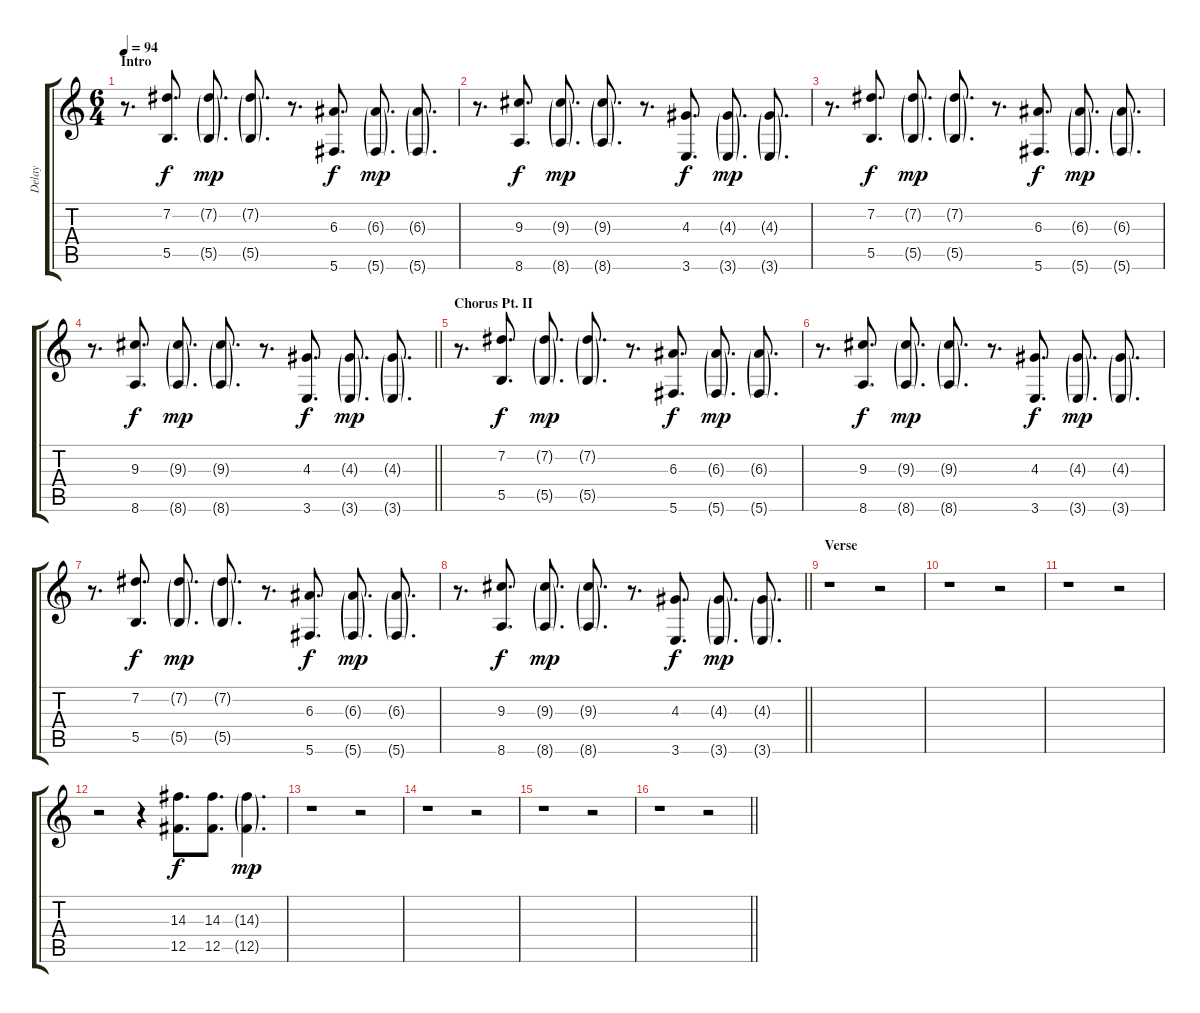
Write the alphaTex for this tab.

\track ("Delay" "Delay") {instrument acousticguitarsteel}
\staff {score tabs}
\tuning (Db4 Ab3 E3 B2 Gb2 Db2) {hide}
\ts (6 4)
\section ("" "Intro")
\tempo 94
\clef g2
\ks c
r.8{d dy f instrument acousticguitarsteel} (7.2 5.5).8{d balance 11} (7.2{g} 5.5{g}).8{d dy mp balance 5} (7.2{g} 5.5{g}).8{d balance 11} r.8{d} (6.3 5.6).8{d dy f balance 11} (6.3{g} 5.6{g}).8{d dy mp balance 5} (6.3{g} 5.6{g}).8{d balance 11} |
r.8{d} (9.3 8.6).8{d dy f balance 11} (9.3{g} 8.6{g}).8{d dy mp balance 5} (9.3{g} 8.6{g}).8{d balance 11} r.8{d} (4.3 3.6).8{d dy f balance 11} (4.3{g} 3.6{g}).8{d dy mp balance 5} (4.3{g} 3.6{g}).8{d balance 11} |
r.8{d} (7.2 5.5).8{d dy f balance 11} (7.2{g} 5.5{g}).8{d dy mp balance 5} (7.2{g} 5.5{g}).8{d balance 11} r.8{d} (6.3 5.6).8{d dy f balance 11} (6.3{g} 5.6{g}).8{d dy mp balance 5} (6.3{g} 5.6{g}).8{d balance 11} |
\barLineRight lightlight
r.8{d} (9.3 8.6).8{d dy f balance 11} (9.3{g} 8.6{g}).8{d dy mp balance 5} (9.3{g} 8.6{g}).8{d balance 11} r.8{d} (4.3 3.6).8{d dy f balance 11} (4.3{g} 3.6{g}).8{d dy mp balance 5} (4.3{g} 3.6{g}).8{d balance 11} |
\section ("" "Chorus Pt. II")
r.8{d} (7.2 5.5).8{d dy f balance 11} (7.2{g} 5.5{g}).8{d dy mp balance 5} (7.2{g} 5.5{g}).8{d balance 11} r.8{d} (6.3 5.6).8{d dy f balance 11} (6.3{g} 5.6{g}).8{d dy mp balance 5} (6.3{g} 5.6{g}).8{d balance 11} |
r.8{d} (9.3 8.6).8{d dy f balance 11} (9.3{g} 8.6{g}).8{d dy mp balance 5} (9.3{g} 8.6{g}).8{d balance 11} r.8{d} (4.3 3.6).8{d dy f balance 11} (4.3{g} 3.6{g}).8{d dy mp balance 5} (4.3{g} 3.6{g}).8{d balance 11} |
r.8{d} (7.2 5.5).8{d dy f balance 11} (7.2{g} 5.5{g}).8{d dy mp balance 5} (7.2{g} 5.5{g}).8{d balance 11} r.8{d} (6.3 5.6).8{d dy f balance 11} (6.3{g} 5.6{g}).8{d dy mp balance 5} (6.3{g} 5.6{g}).8{d balance 11} |
\barLineRight lightlight
r.8{d} (9.3 8.6).8{d dy f balance 11} (9.3{g} 8.6{g}).8{d dy mp balance 5} (9.3{g} 8.6{g}).8{d balance 11} r.8{d} (4.3 3.6).8{d dy f balance 11} (4.3{g} 3.6{g}).8{d dy mp balance 5} (4.3{g} 3.6{g}).8{d balance 11} |
\section ("" "Verse")
r.1 r.2 |
r.1 r.2 |
r.1 r.2 |
r.2 r.4 (14.3 12.5).8{d dy f instrument guitarfretnoise} (14.3 12.5).8{d} (14.3{g} 12.5{g}).4{d dy mp} |
r.1 r.2 |
r.1 r.2 |
r.1 r.2 |
\barLineRight lightlight
r.1 r.2
